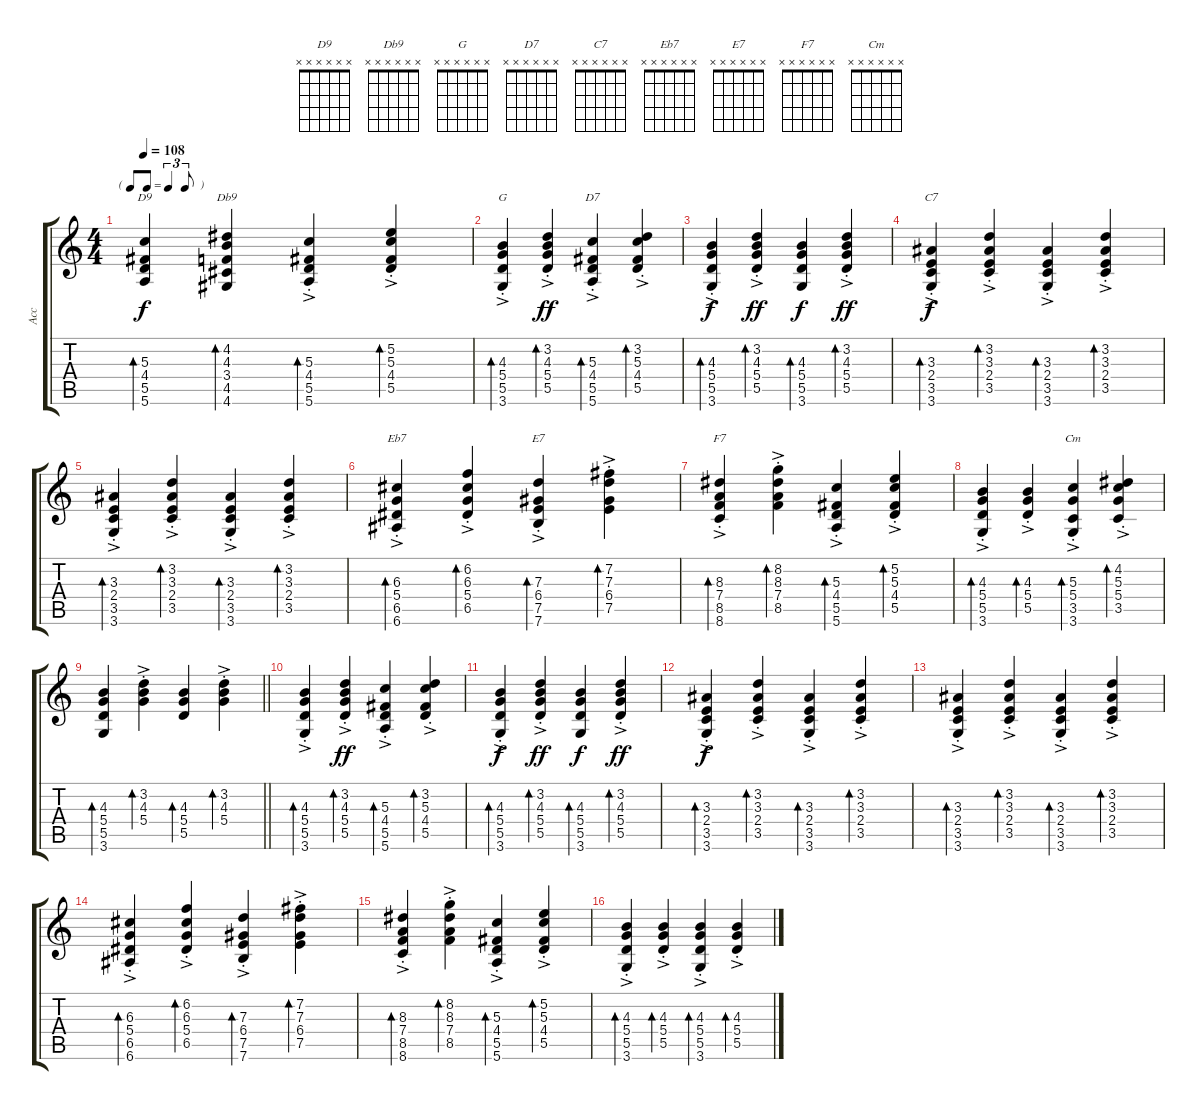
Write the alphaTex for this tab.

\track ("Acc" "Acc") {instrument acousticguitarsteel}
\staff {score tabs}
\tuning (E4 B3 G3 D3 A2 E2) {hide}
\chord ("D9" x x x x x x)
\chord ("Db9" x x x x x x)
\chord ("G" x x x x x x)
\chord ("D7" x x x x x x)
\chord ("C7" x x x x x x)
\chord ("Eb7" x x x x x x)
\chord ("E7" x x x x x x)
\chord ("F7" x x x x x x)
\chord ("Cm" x x x x x x)
\ts (4 4)
\tf triplet8th
\tempo 108
\clef g2
\ks c
(5.3 4.4 5.5 5.6).4{bd 60 ch "D9" dy f} (4.2 4.3 3.4 4.5 4.6).4{bd 60 ch "Db9"} (5.3{ac st} 4.4{ac st} 5.5 5.6).4{bd 60} (5.2{ac st} 5.3{ac st} 4.4{ac st} 5.5).4{bd 60} |
(4.3{ac st} 5.4 5.5 3.6).4{bd 60 ch "G"} (3.2 4.3{ac st} 5.4{ac st} 5.5).4{bd 60 dy ff} (5.3 4.4 5.5 5.6{ac st}).4{bd 60 ch "D7"} (3.2 5.3{ac st} 4.4{ac st} 5.5).4{bd 60} |
(4.3{ac st} 5.4 5.5 3.6).4{bd 60 dy f} (3.2 4.3{ac st} 5.4{ac st} 5.5).4{bd 60 dy ff} (4.3 5.4 5.5 3.6).4{bd 60 dy f} (3.2 4.3{ac st} 5.4{ac st} 5.5).4{bd 60 dy ff} |
(3.3 2.4 3.5 3.6{ac st}).4{bd 60 ch "C7" dy f} (3.2 3.3{ac st} 2.4{ac st} 3.5).4{bd 60} (3.3 2.4 3.5 3.6{ac st}).4{bd 60} (3.2 3.3{ac st} 2.4{ac st} 3.5).4{bd 60} |
(3.3 2.4 3.5 3.6{ac st}).4{bd 60} (3.2 3.3{ac st} 2.4{ac st} 3.5).4{bd 60} (3.3 2.4 3.5 3.6{ac st}).4{bd 60} (3.2 3.3{ac st} 2.4{ac st} 3.5).4{bd 60} |
(6.3{ac st} 5.4 6.5 6.6).4{bd 60 ch "Eb7"} (6.2 6.3{ac st} 5.4{ac st} 6.5).4{bd 60} (7.3 6.4 7.5 7.6{ac st}).4{bd 60 ch "E7"} (7.2 7.3{ac st} 6.4{ac st} 7.5).4{bd 60} |
(8.3{ac st} 7.4 8.5 8.6).4{bd 60 ch "F7"} (8.2 8.3{ac st} 7.4{ac st} 8.5).4{bd 60} (5.3{ac st} 4.4 5.5 5.6).4{bd 60} (5.2 5.3{ac st} 4.4{ac st} 5.5).4{bd 60} |
(4.3 5.4 5.5 3.6{ac st}).4{bd 60} (4.3{ac st} 5.4{ac st} 5.5).4{bd 60} (5.3 5.4 3.5 3.6{ac st}).4{bd 60 ch "Cm"} (4.2 5.3{ac st} 5.4{ac st} 3.5).4{bd 60} |
\barLineRight lightlight
(4.3 5.4 5.5 3.6).4{bd 60} (3.2{ac st} 4.3{ac st} 5.4{ac st}).4{bd 60} (4.3 5.4 5.5).4{bd 60} (3.2{ac st} 4.3{ac st} 5.4{ac st}).4{bd 60} |
(4.3{ac st} 5.4 5.5 3.6).4{bd 60} (3.2 4.3{ac st} 5.4{ac st} 5.5).4{bd 60 dy ff} (5.3 4.4 5.5 5.6{ac st}).4{bd 60} (3.2 5.3{ac st} 4.4{ac st} 5.5).4{bd 60} |
(4.3{ac st} 5.4 5.5 3.6).4{bd 60 dy f} (3.2 4.3{ac st} 5.4{ac st} 5.5).4{bd 60 dy ff} (4.3 5.4 5.5 3.6).4{bd 60 dy f} (3.2 4.3{ac st} 5.4{ac st} 5.5).4{bd 60 dy ff} |
(3.3 2.4 3.5 3.6{ac st}).4{bd 60 dy f} (3.2 3.3{ac st} 2.4{ac st} 3.5).4{bd 60} (3.3 2.4 3.5 3.6{ac st}).4{bd 60} (3.2 3.3{ac st} 2.4{ac st} 3.5).4{bd 60} |
(3.3 2.4 3.5 3.6{ac st}).4{bd 60} (3.2 3.3{ac st} 2.4{ac st} 3.5).4{bd 60} (3.3 2.4 3.5 3.6{ac st}).4{bd 60} (3.2 3.3{ac st} 2.4{ac st} 3.5).4{bd 60} |
(6.3{ac st} 5.4 6.5 6.6).4{bd 60} (6.2 6.3{ac st} 5.4{ac st} 6.5).4{bd 60} (7.3 6.4 7.5 7.6{ac st}).4{bd 60} (7.2 7.3{ac st} 6.4{ac st} 7.5).4{bd 60} |
(8.3{ac st} 7.4 8.5 8.6).4{bd 60} (8.2 8.3{ac st} 7.4{ac st} 8.5).4{bd 60} (5.3{ac st} 4.4 5.5 5.6).4{bd 60} (5.2 5.3{ac st} 4.4{ac st} 5.5).4{bd 60} |
(4.3 5.4 5.5 3.6{ac st}).4{bd 60} (4.3{ac st} 5.4{ac st} 5.5).4{bd 60} (4.3 5.4 5.5 3.6{ac st}).4{bd 60} (4.3{ac st} 5.4{ac st} 5.5).4{bd 60}
